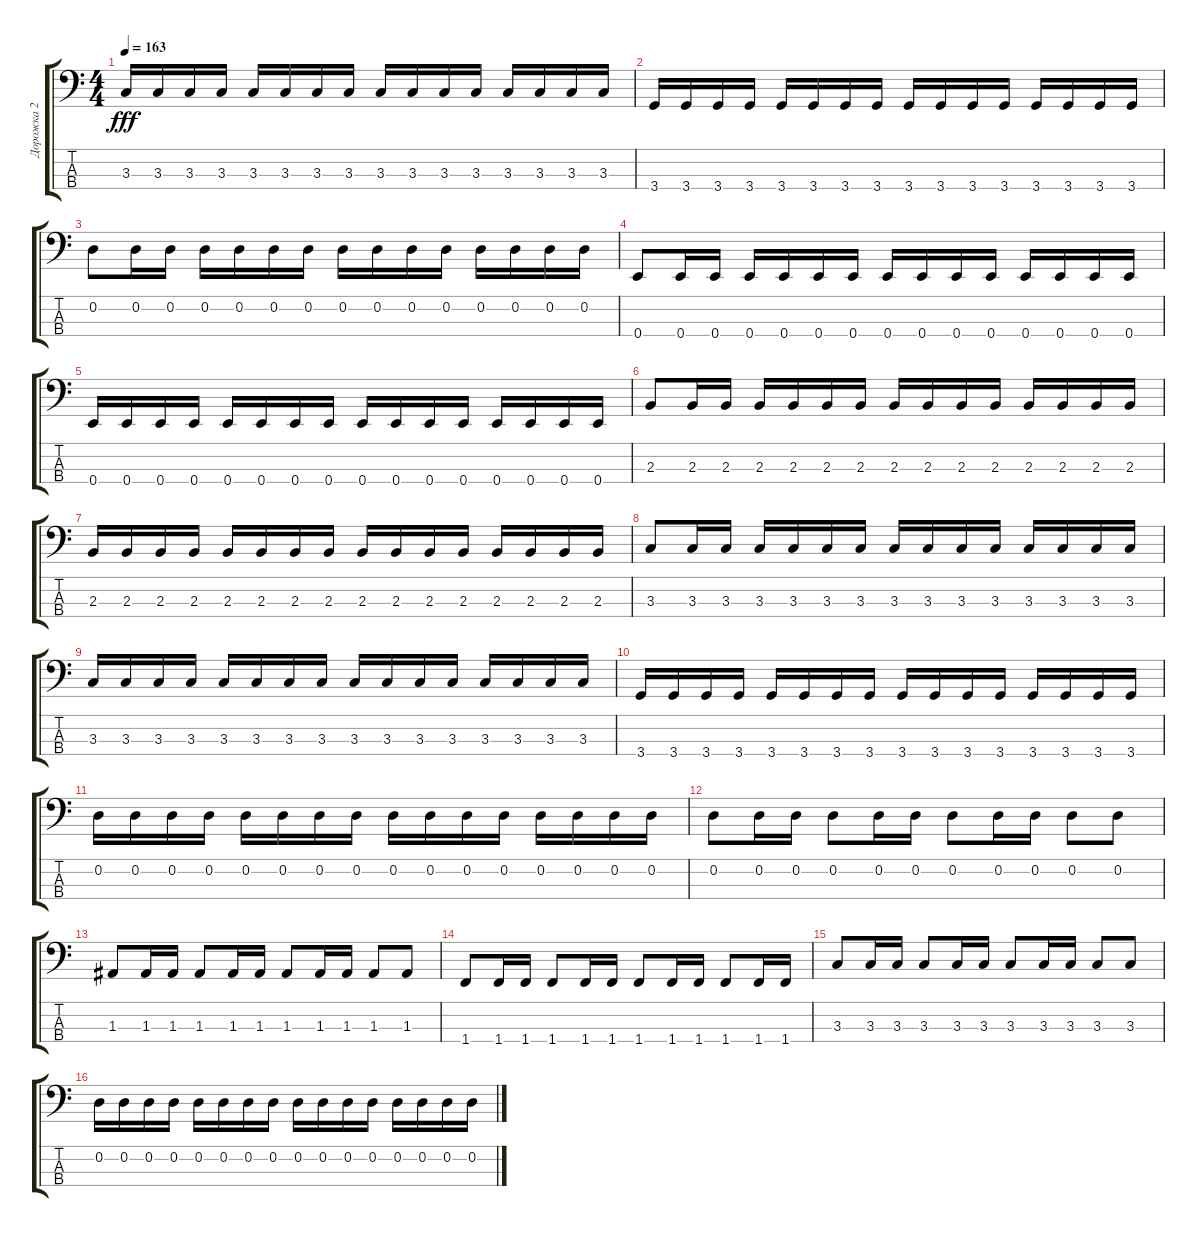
\track ("Дорожка 2" "Дорожка 2") {instrument electricbassfinger}
\staff {score tabs}
\tuning (G2 D2 A1 E1) {hide}
\ts (4 4)
\tempo 163
\clef f4
\ks c
3.3.16{dy fff} 3.3.16 3.3.16 3.3.16 3.3.16 3.3.16 3.3.16 3.3.16 3.3.16 3.3.16 3.3.16 3.3.16 3.3.16 3.3.16 3.3.16 3.3.16 |
3.4.16 3.4.16 3.4.16 3.4.16 3.4.16 3.4.16 3.4.16 3.4.16 3.4.16 3.4.16 3.4.16 3.4.16 3.4.16 3.4.16 3.4.16 3.4.16 |
0.2.8 0.2.16 0.2.16 0.2.16 0.2.16 0.2.16 0.2.16 0.2.16 0.2.16 0.2.16 0.2.16 0.2.16 0.2.16 0.2.16 0.2.16 |
0.4.8 0.4.16 0.4.16 0.4.16 0.4.16 0.4.16 0.4.16 0.4.16 0.4.16 0.4.16 0.4.16 0.4.16 0.4.16 0.4.16 0.4.16 |
0.4.16 0.4.16 0.4.16 0.4.16 0.4.16 0.4.16 0.4.16 0.4.16 0.4.16 0.4.16 0.4.16 0.4.16 0.4.16 0.4.16 0.4.16 0.4.16 |
2.3.8 2.3.16 2.3.16 2.3.16 2.3.16 2.3.16 2.3.16 2.3.16 2.3.16 2.3.16 2.3.16 2.3.16 2.3.16 2.3.16 2.3.16 |
2.3.16 2.3.16 2.3.16 2.3.16 2.3.16 2.3.16 2.3.16 2.3.16 2.3.16 2.3.16 2.3.16 2.3.16 2.3.16 2.3.16 2.3.16 2.3.16 |
3.3.8 3.3.16 3.3.16 3.3.16 3.3.16 3.3.16 3.3.16 3.3.16 3.3.16 3.3.16 3.3.16 3.3.16 3.3.16 3.3.16 3.3.16 |
3.3.16 3.3.16 3.3.16 3.3.16 3.3.16 3.3.16 3.3.16 3.3.16 3.3.16 3.3.16 3.3.16 3.3.16 3.3.16 3.3.16 3.3.16 3.3.16 |
3.4.16 3.4.16 3.4.16 3.4.16 3.4.16 3.4.16 3.4.16 3.4.16 3.4.16 3.4.16 3.4.16 3.4.16 3.4.16 3.4.16 3.4.16 3.4.16 |
0.2.16 0.2.16 0.2.16 0.2.16 0.2.16 0.2.16 0.2.16 0.2.16 0.2.16 0.2.16 0.2.16 0.2.16 0.2.16 0.2.16 0.2.16 0.2.16 |
0.2.8 0.2.16 0.2.16 0.2.8 0.2.16 0.2.16 0.2.8 0.2.16 0.2.16 0.2.8 0.2.8 |
1.3.8 1.3.16 1.3.16 1.3.8 1.3.16 1.3.16 1.3.8 1.3.16 1.3.16 1.3.8 1.3.8 |
1.4.8 1.4.16 1.4.16 1.4.8 1.4.16 1.4.16 1.4.8 1.4.16 1.4.16 1.4.8 1.4.16 1.4.16 |
3.3.8 3.3.16 3.3.16 3.3.8 3.3.16 3.3.16 3.3.8 3.3.16 3.3.16 3.3.8 3.3.8 |
0.2.16 0.2.16 0.2.16 0.2.16 0.2.16 0.2.16 0.2.16 0.2.16 0.2.16 0.2.16 0.2.16 0.2.16 0.2.16 0.2.16 0.2.16 0.2.16
